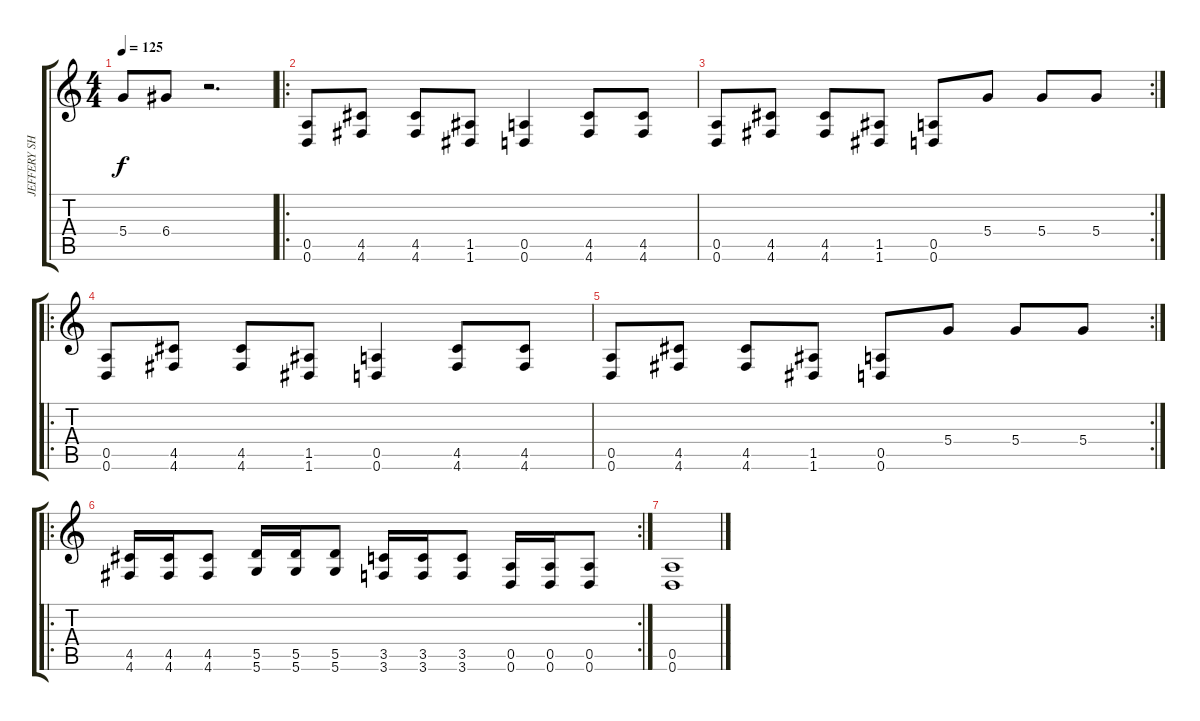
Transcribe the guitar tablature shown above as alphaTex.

\track ("JEFFERY SHINGLETON" "JEFFERY SH") {instrument distortionguitar}
\staff {score tabs}
\tuning (E4 B3 G3 D3 A2 D2) {hide}
\ts (4 4)
\tempo 125
\clef g2
\ks c
5.4.8{dy f} 6.4.8 r.2{d} |
\ro
(0.5 0.6).8 (4.5 4.6).8 (4.5 4.6).8 (1.5 1.6).8 (0.5 0.6).4 (4.5 4.6).8 (4.5 4.6).8 |
\rc 2
(0.5 0.6).8 (4.5 4.6).8 (4.5 4.6).8 (1.5 1.6).8 (0.5 0.6).8 5.4.8 5.4.8 5.4.8 |
\ro
(0.5 0.6).8 (4.5 4.6).8 (4.5 4.6).8 (1.5 1.6).8 (0.5 0.6).4 (4.5 4.6).8 (4.5 4.6).8 |
\rc 2
(0.5 0.6).8 (4.5 4.6).8 (4.5 4.6).8 (1.5 1.6).8 (0.5 0.6).8 5.4.8 5.4.8 5.4.8 |
\ro
\rc 2
(4.5 4.6).16 (4.5 4.6).16 (4.5 4.6).8 (5.5 5.6).16 (5.5 5.6).16 (5.5 5.6).8 (3.5 3.6).16 (3.5 3.6).16 (3.5 3.6).8 (0.5 0.6).16 (0.5 0.6).16 (0.5 0.6).8 |
(0.5 0.6).1
